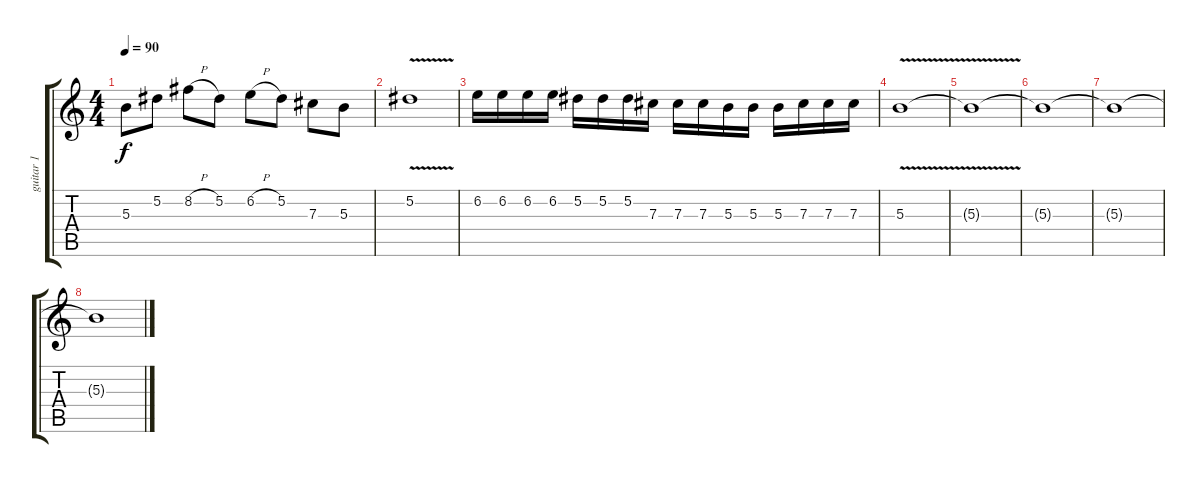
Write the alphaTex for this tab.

\track ("guitar 1" "guitar 1") {instrument acousticguitarsteel}
\staff {score tabs}
\tuning (Eb4 Bb3 Gb3 Db3 Ab2 Db2) {hide}
\ts (4 4)
\tempo 90
\clef g2
\ks c
5.3.8{dy f} 5.2.8 8.2{h}.8 5.2.8 6.2{h}.8 5.2.8 7.3.8 5.3.8 |
5.2{v}.1 |
6.2.16 6.2.16 6.2.16 6.2.16 5.2.16 5.2.16 5.2.16 7.3.16 7.3.16 7.3.16 5.3.16 5.3.16 5.3.16 7.3.16 7.3.16 7.3.16 |
5.3{v}.1 |
5.3{t}.1{volume 4} |
5.3{t}.1 |
5.3{t}.1 |
5.3{t}.1
